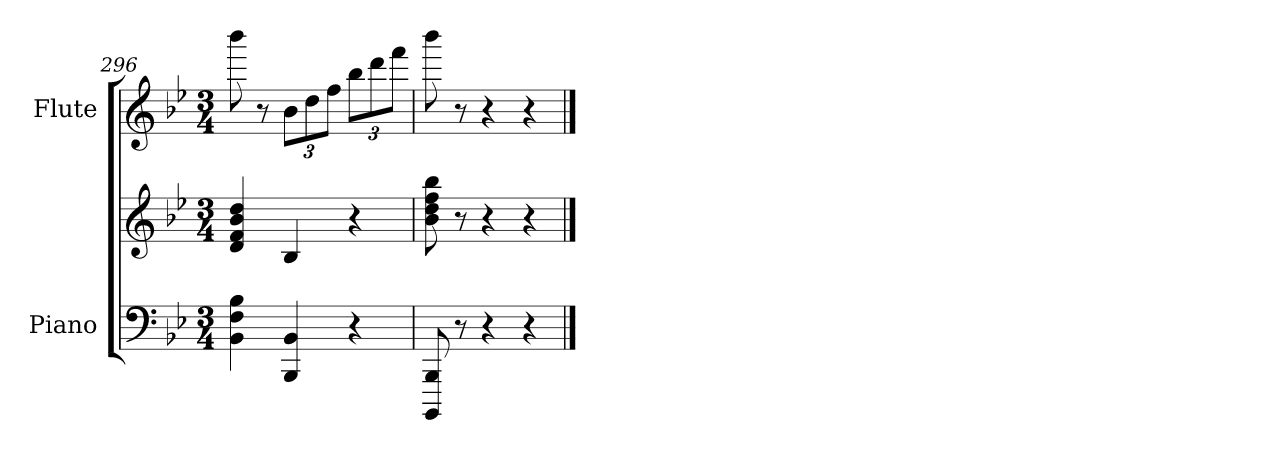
**kern	**kern	**kern
*part2	*part2	*part1
*staff3	*staff2	*staff1
*I"Piano	*	*I"Flute
*I'Pno	*	*
*clefF4	*clefG2	*clefG2
*k[b-e-]	*k[b-e-]	*k[b-e-]
*B-:	*B-:	*B-:
*M3/4	*M3/4	*M3/4
=296	=296	=296
4BB-\ 4F\ 4B-\	4d/ 4f/ 4b-/ 4dd/	8bbb-\
.	.	8r
*	*	*Xbrackettup
4BBB-/ 4BB-/	4B-/	12b-\L
.	.	12dd\
.	.	12ff\J
4r	4r	12bb-\L
.	.	12ddd\
.	.	12fff\J
=297	=297	=297
8BBBB-/ 8BBB-/	8b-\ 8dd\ 8ff\ 8bb-\	8bbb-\
8r	8r	8r
4r	4r	4r
4r	4r	4r
==	==	==
*-	*-	*-
